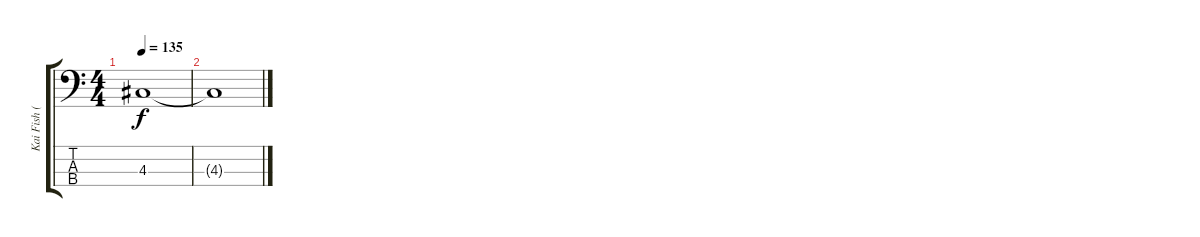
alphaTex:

\track ("Kai Fish (Bass)" "Kai Fish (") {instrument electricbassfinger}
\staff {score tabs}
\tuning (G2 D2 A1 E1) {hide}
\ts (4 4)
\tempo 135
\clef f4
\ks c
4.3{t}.1{dy f} |
4.3{t}.1
